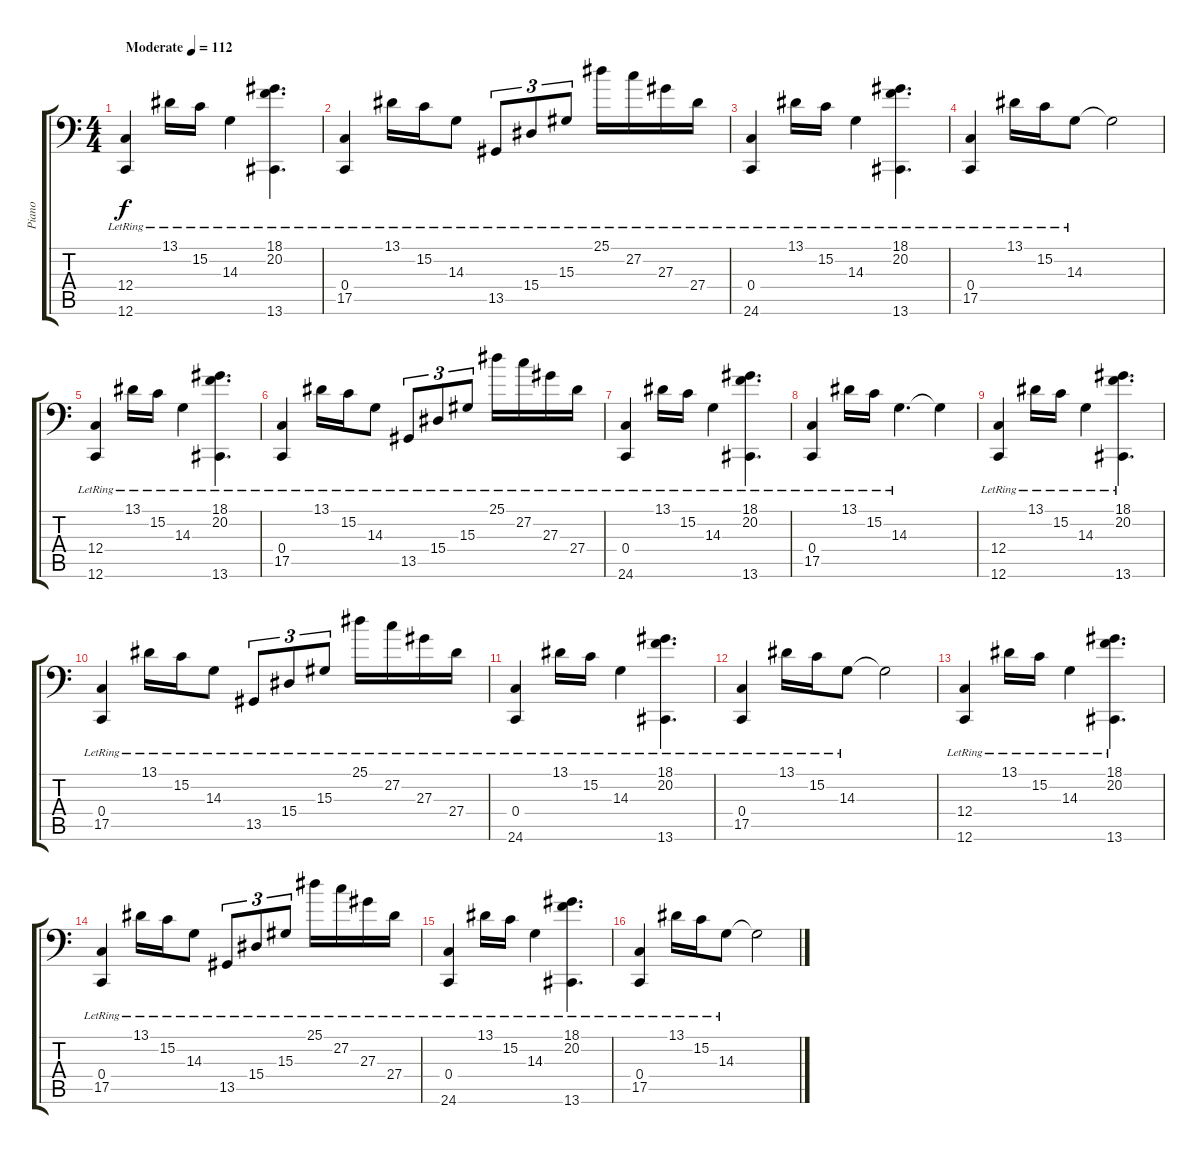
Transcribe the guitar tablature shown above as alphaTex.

\track ("Piano" "Piano") {instrument electricgrandpiano}
\staff {score tabs}
\tuning (D3 A2 F2 C2 G1 C1) {hide}
\ts (4 4)
\tempo (112 "Moderate")
\clef f4
\ks c
(12.4{lr} 12.6{lr}).4{dy f instrument electricgrandpiano} 13.1{lr}.16 15.2{lr}.16 14.3{lr}.4 (18.1{lr} 20.2{lr} 13.6{lr}).4{d} |
(0.4{lr} 17.5{lr}).4 13.1{lr}.16 15.2{lr}.16 14.3{lr}.8 13.5{lr}.8{tu (3 2)} 15.4{lr}.8{tu (3 2)} 15.3{lr}.8{tu (3 2)} 25.1{lr}.16 27.2{lr}.16 27.3{lr}.16 27.4{lr}.16 |
(0.4{lr} 24.6{lr}).4 13.1{lr}.16 15.2{lr}.16 14.3{lr}.4 (18.1{lr} 20.2{lr} 13.6{lr}).4{d} |
(0.4{lr} 17.5{lr}).4 13.1{lr}.16 15.2{lr}.16 14.3{lr}.8 14.3{t}.2 |
(12.4{lr} 12.6{lr}).4 13.1{lr}.16 15.2{lr}.16 14.3{lr}.4 (18.1{lr} 20.2{lr} 13.6{lr}).4{d} |
(0.4{lr} 17.5{lr}).4 13.1{lr}.16 15.2{lr}.16 14.3{lr}.8 13.5{lr}.8{tu (3 2)} 15.4{lr}.8{tu (3 2)} 15.3{lr}.8{tu (3 2)} 25.1{lr}.16 27.2{lr}.16 27.3{lr}.16 27.4{lr}.16 |
(0.4{lr} 24.6{lr}).4 13.1{lr}.16 15.2{lr}.16 14.3{lr}.4 (18.1{lr} 20.2{lr} 13.6{lr}).4{d} |
(0.4{lr} 17.5{lr}).4 13.1{lr}.16 15.2{lr}.16 14.3{lr}.4{d} 14.3{t}.4 |
(12.4{lr} 12.6{lr}).4 13.1{lr}.16 15.2{lr}.16 14.3{lr}.4 (18.1{lr} 20.2{lr} 13.6{lr}).4{d} |
(0.4{lr} 17.5{lr}).4 13.1{lr}.16 15.2{lr}.16 14.3{lr}.8 13.5{lr}.8{tu (3 2)} 15.4{lr}.8{tu (3 2)} 15.3{lr}.8{tu (3 2)} 25.1{lr}.16 27.2{lr}.16 27.3{lr}.16 27.4{lr}.16 |
(0.4{lr} 24.6{lr}).4 13.1{lr}.16 15.2{lr}.16 14.3{lr}.4 (18.1{lr} 20.2{lr} 13.6{lr}).4{d} |
(0.4{lr} 17.5{lr}).4 13.1{lr}.16 15.2{lr}.16 14.3{lr}.8 14.3{t}.2 |
(12.4{lr} 12.6{lr}).4 13.1{lr}.16 15.2{lr}.16 14.3{lr}.4 (18.1{lr} 20.2{lr} 13.6{lr}).4{d} |
(0.4{lr} 17.5{lr}).4 13.1{lr}.16 15.2{lr}.16 14.3{lr}.8 13.5{lr}.8{tu (3 2)} 15.4{lr}.8{tu (3 2)} 15.3{lr}.8{tu (3 2)} 25.1{lr}.16 27.2{lr}.16 27.3{lr}.16 27.4{lr}.16 |
(0.4{lr} 24.6{lr}).4 13.1{lr}.16 15.2{lr}.16 14.3{lr}.4 (18.1{lr} 20.2{lr} 13.6{lr}).4{d} |
(0.4{lr} 17.5{lr}).4 13.1{lr}.16 15.2{lr}.16 14.3{lr}.8 14.3{t}.2
